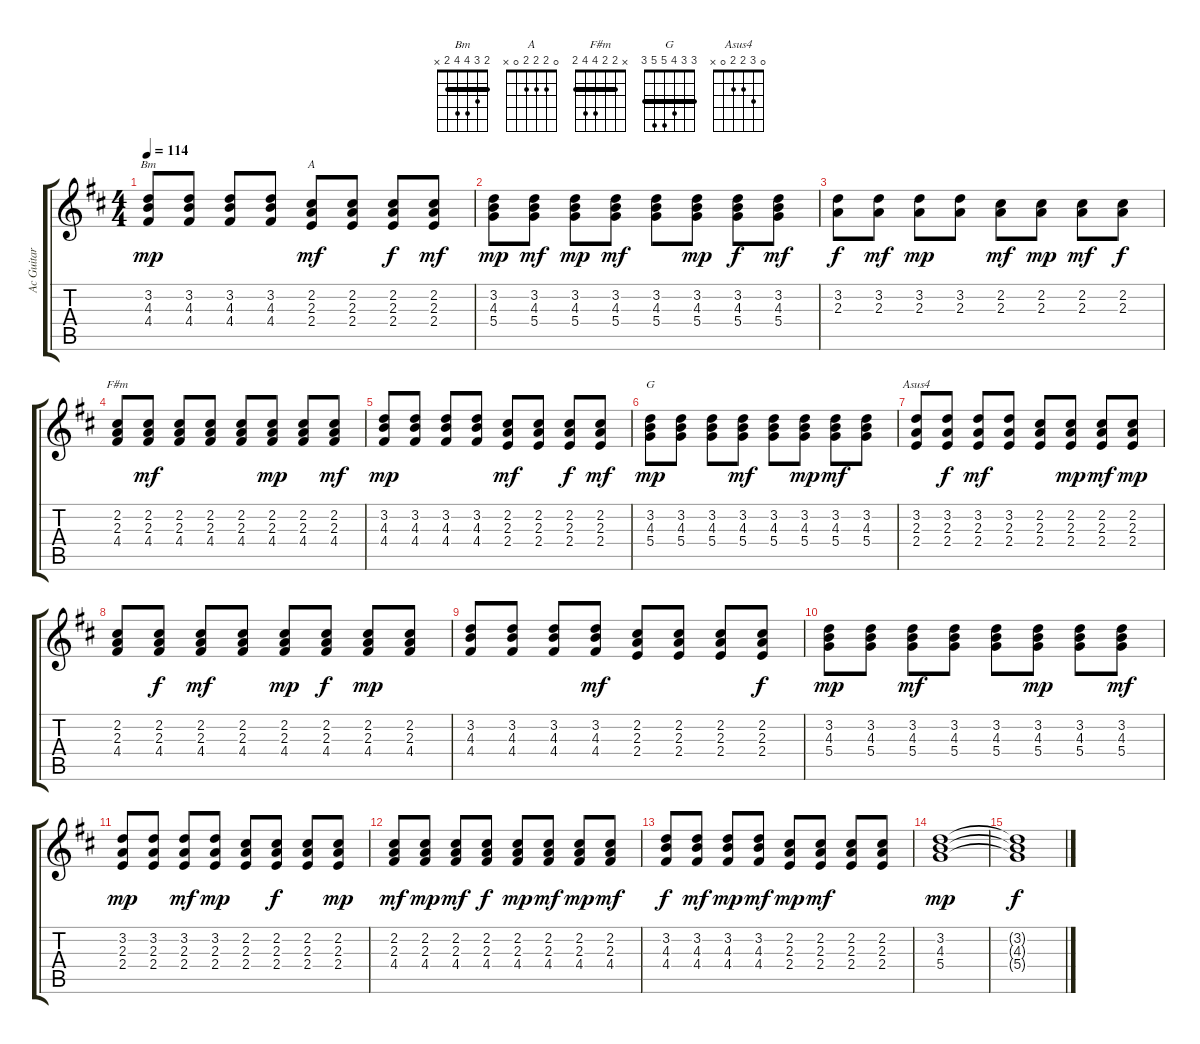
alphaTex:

\track ("Ac Guitar" "Ac Guitar") {instrument acousticguitarsteel}
\staff {score tabs}
\tuning (E4 B3 G3 D3 A2 E2) {hide}
\chord ("Bm" 2 3 4 4 2 x) {barre 2}
\chord ("A" 0 2 2 2 0 x)
\chord ("F#m" x 2 2 4 4 2) {barre 2}
\chord ("G" 3 3 4 5 5 3) {barre 3}
\chord ("Asus4" 0 3 2 2 0 x)
\ts (4 4)
\tempo 114
\clef g2
\ks d
(3.2 4.3 4.4).8{ch "Bm" dy mp} (3.2 4.3 4.4).8 (3.2 4.3 4.4).8 (3.2 4.3 4.4).8 (2.2 2.3 2.4).8{ch "A" dy mf} (2.2 2.3 2.4).8 (2.2 2.3 2.4).8{dy f} (2.2 2.3 2.4).8{dy mf} |
(3.2 4.3 5.4).8{dy mp} (3.2 4.3 5.4).8{dy mf} (3.2 4.3 5.4).8{dy mp} (3.2 4.3 5.4).8{dy mf} (3.2 4.3 5.4).8 (3.2 4.3 5.4).8{dy mp} (3.2 4.3 5.4).8{dy f} (3.2 4.3 5.4).8{dy mf} |
(3.2 2.3).8{dy f} (3.2 2.3).8{dy mf} (3.2 2.3).8{dy mp} (3.2 2.3).8 (2.2 2.3).8{dy mf} (2.2 2.3).8{dy mp} (2.2 2.3).8{dy mf} (2.2 2.3).8{dy f} |
(2.2 2.3 4.4).8{ch "F#m"} (2.2 2.3 4.4).8{dy mf} (2.2 2.3 4.4).8 (2.2 2.3 4.4).8 (2.2 2.3 4.4).8 (2.2 2.3 4.4).8{dy mp} (2.2 2.3 4.4).8 (2.2 2.3 4.4).8{dy mf} |
(3.2 4.3 4.4).8{dy mp} (3.2 4.3 4.4).8 (3.2 4.3 4.4).8 (3.2 4.3 4.4).8 (2.2 2.3 2.4).8{dy mf} (2.2 2.3 2.4).8 (2.2 2.3 2.4).8{dy f} (2.2 2.3 2.4).8{dy mf} |
(3.2 4.3 5.4).8{ch "G" dy mp} (3.2 4.3 5.4).8 (3.2 4.3 5.4).8 (3.2 4.3 5.4).8{dy mf} (3.2 4.3 5.4).8 (3.2 4.3 5.4).8{dy mp} (3.2 4.3 5.4).8{dy mf} (3.2 4.3 5.4).8 |
(3.2 2.3 2.4).8{ch "Asus4"} (3.2 2.3 2.4).8{dy f} (3.2 2.3 2.4).8{dy mf} (3.2 2.3 2.4).8 (2.2 2.3 2.4).8 (2.2 2.3 2.4).8{dy mp} (2.2 2.3 2.4).8{dy mf} (2.2 2.3 2.4).8{dy mp} |
(2.2 2.3 4.4).8 (2.2 2.3 4.4).8{dy f} (2.2 2.3 4.4).8{dy mf} (2.2 2.3 4.4).8 (2.2 2.3 4.4).8{dy mp} (2.2 2.3 4.4).8{dy f} (2.2 2.3 4.4).8{dy mp} (2.2 2.3 4.4).8 |
(3.2 4.3 4.4).8 (3.2 4.3 4.4).8 (3.2 4.3 4.4).8 (3.2 4.3 4.4).8{dy mf} (2.2 2.3 2.4).8 (2.2 2.3 2.4).8 (2.2 2.3 2.4).8 (2.2 2.3 2.4).8{dy f} |
(3.2 4.3 5.4).8{dy mp} (3.2 4.3 5.4).8 (3.2 4.3 5.4).8{dy mf} (3.2 4.3 5.4).8 (3.2 4.3 5.4).8 (3.2 4.3 5.4).8{dy mp} (3.2 4.3 5.4).8 (3.2 4.3 5.4).8{dy mf} |
(3.2 2.3 2.4).8{dy mp} (3.2 2.3 2.4).8 (3.2 2.3 2.4).8{dy mf} (3.2 2.3 2.4).8{dy mp} (2.2 2.3 2.4).8 (2.2 2.3 2.4).8{dy f} (2.2 2.3 2.4).8 (2.2 2.3 2.4).8{dy mp} |
(2.2 2.3 4.4).8{dy mf} (2.2 2.3 4.4).8{dy mp} (2.2 2.3 4.4).8{dy mf} (2.2 2.3 4.4).8{dy f} (2.2 2.3 4.4).8{dy mp} (2.2 2.3 4.4).8{dy mf} (2.2 2.3 4.4).8{dy mp} (2.2 2.3 4.4).8{dy mf} |
(3.2 4.3 4.4).8{dy f} (3.2 4.3 4.4).8{dy mf} (3.2 4.3 4.4).8{dy mp} (3.2 4.3 4.4).8{dy mf} (2.2 2.3 2.4).8{dy mp} (2.2 2.3 2.4).8{dy mf} (2.2 2.3 2.4).8 (2.2 2.3 2.4).8 |
(3.2 4.3 5.4).1{dy mp} |
(3.2{t} 4.3{t} 5.4{t}).1{dy f}
